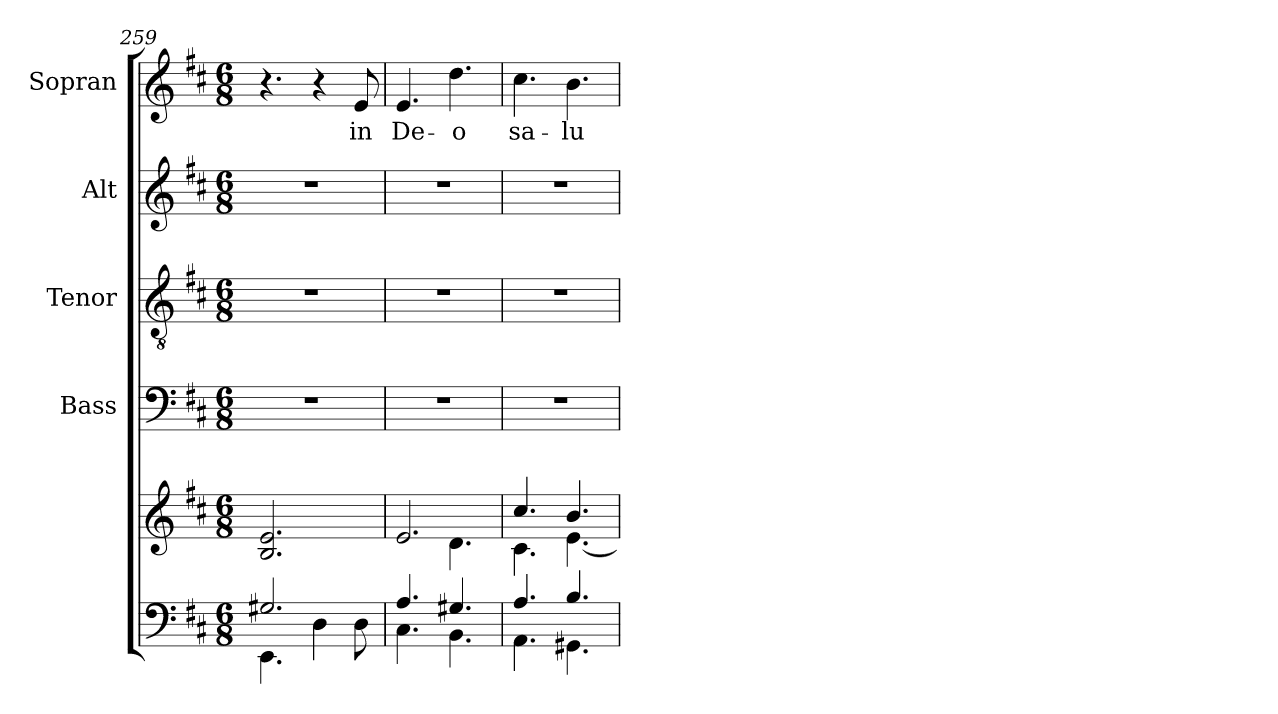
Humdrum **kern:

**kern	**kern	**kern	**kern	**kern	**kern	**text
*part5	*part5	*part4	*part3	*part2	*part1	*part1
*staff6	*staff5	*staff4	*staff3	*staff2	*staff1	*staff1
*	*	*I"Bass	*I"Tenor	*I"Alt	*I"Sopran	*
*	*	*I'B	*I'T	*I'A	*I'S	*
!!LO:LB:g=z
*clefF4	*clefG2	*clefF4	*clefGv2	*clefG2	*clefG2	*
*k[f#c#]	*k[f#c#]	*k[f#c#]	*k[f#c#]	*k[f#c#]	*k[f#c#]	*
*D:	*D:	*D:	*D:	*D:	*D:	*
*M6/8	*M6/8	*M6/8	*M6/8	*M6/8	*M6/8	*
=259	=259	=259	=259	=259	=259	=259
*^	*	*	*	*	*	*
2.G#X/	4.EE\	2.B/ 2.e/	2.r	2.r	2.r	4.r	.
.	4D\	.	.	.	.	4r	.
!	!	!	!	!	!	!	!LO:LY:b
.	8D\	.	.	.	.	8e/	in
=260	=260	=260	=260	=260	=260	=260	=260
*	*	*^	*	*	*	*	*
!	!	!	!	!	!	!	!	!LO:LY:b
4.A/	4.C#\	2.e/	4.ryy	2.r	2.r	2.r	4.e/	De-
!	!	!	!	!	!	!	!	!LO:LY:b
4.G#X/	4.BB\	.	4.d\	.	.	.	4.dd\	-o
=261	=261	=261	=261	=261	=261	=261	=261	=261
!	!	!	!	!	!	!	!	!LO:LY:b
4.A/	4.AA\	4.cc#/	4.c#\	2.r	2.r	2.r	4.cc#\	sa-
!	!	!	!	!	!	!	!	!LO:LY:b
4.B/	4.GG#X\	4.b/	[<4.e\	.	.	.	4.b\	-lu-
*v	*v	*	*	*	*	*	*	*
*	*v	*v	*	*	*	*	*
=	=	=	=	=	=	=
*-	*-	*-	*-	*-	*-	*-
